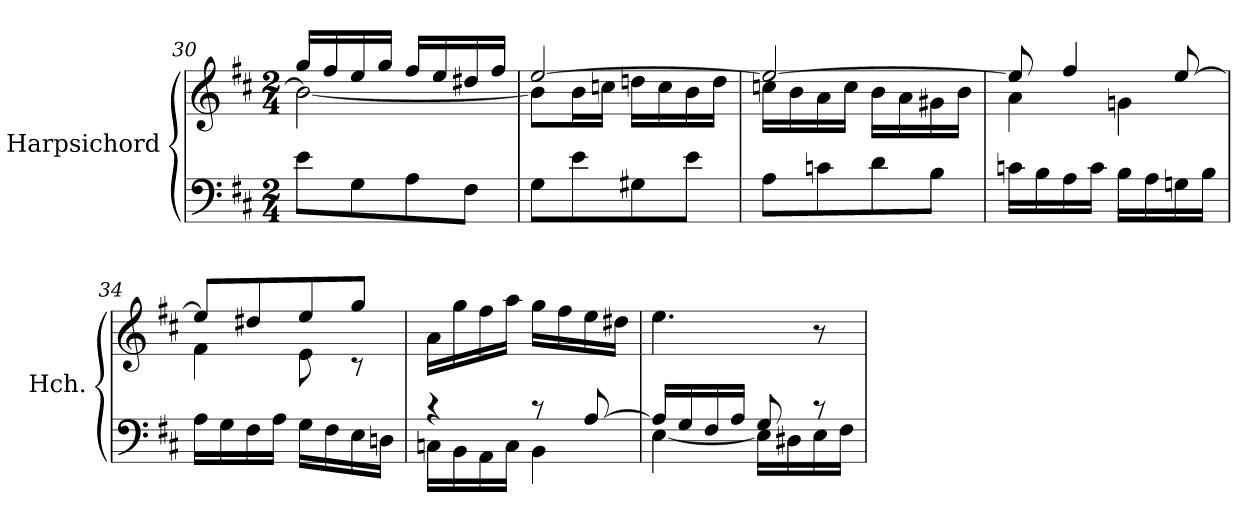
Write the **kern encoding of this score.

**kern	**kern
*part1	*part1
*staff2	*staff1
*I"Harpsichord	*
*I'Hch.	*
*clefF4	*clefG2
*k[f#c#]	*k[f#c#]
*M2/4	*M2/4
=30	=30
*	*^
8e\L	16gg/LL	2b\_
.	16ff#/	.
8G\	16ee/	.
.	16gg/JJ	.
8A\	16ff#/LL	.
.	16ee/	.
8F#\J	16dd#X/	.
.	16ff#/JJ	.
=31	=31	=31
8G\L	[2ee/	8b\L]
8e\	.	16b\L
.	.	16ccn\JJ
8G#X\	.	16ddn\LL
.	.	16cc\
8e\J	.	16b\
.	.	16dd\JJ
=32	=32	=32
8A\L	2ee/_	16ccn\LL
.	.	16b\
8cn\	.	16a\
.	.	16cc\JJ
8d\	.	16b\LL
.	.	16a\
8B\J	.	16g#X\
.	.	16b\JJ
!!LO:LB:g=z	!!
=33	=33	=33
16cn\LL	8ee/]	4a\
16B\	.	.
16A\	4ff#/	.
16c\JJ	.	.
16B\LL	.	4gn\
16A\	.	.
16Gn\	[8ee/	.
16B\JJ	.	.
=34	=34	=34
16A\LL	8ee/L]	4f#\
16G\	.	.
16F#\	8dd#X/	.
16A\JJ	.	.
16G\LL	8ee/	8e\
16F#\	.	.
16E\	8gg/J	8r
16Dn\JJ	.	.
*	*v	*v
!!LO:LB:g=z
=35	=35
*^	*
4r	16Cn\LL	16a\LL
.	16BB\	16gg\
.	16AA\	16ff#\
.	16C\JJ	16aa\JJ
8r	4BB\	16gg\LL
.	.	16ff#\
[8A/	.	16ee\
.	.	16dd#X\JJ
=36	=36	=36
16A/LL]	[4E\	4.ee\
16G/	.	.
16F#/	.	.
16A/JJ	.	.
8G/	16E\LL]	.
.	16D#X\	.
8r	16E\	8r
.	16F#\JJ	.
*v	*v	*
=	=
*-	*-
